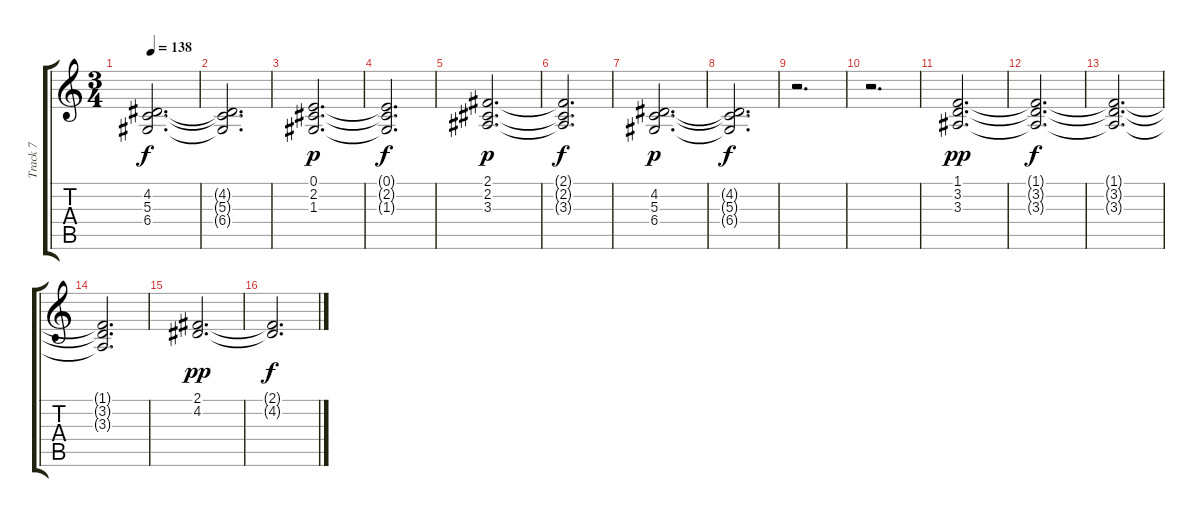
\track ("Track 7" "Track 7") {instrument stringensemble2}
\staff {score tabs}
\tuning (E4 B3 G3 D3 A2 E2) {hide}
\ts (3 4)
\tempo 138
\clef g2
\ks c
(4.2{t} 5.3{t} 6.4{t}).2{d dy f} |
(4.2{t} 5.3{t} 6.4{t}).2{d} |
(0.1 2.2 1.3).2{d dy p} |
(0.1{t} 2.2{t} 1.3{t}).2{d dy f} |
(2.1 2.2 3.3).2{d dy p} |
(2.1{t} 2.2{t} 3.3{t}).2{d dy f} |
(4.2 5.3 6.4).2{d dy p} |
(4.2{t} 5.3{t} 6.4{t}).2{d dy f} |
r.2{d} |
r.2{d} |
(1.1 3.2 3.3).2{d dy pp} |
(1.1{t} 3.2{t} 3.3{t}).2{d dy f} |
(1.1{t} 3.2{t} 3.3{t}).2{d} |
(1.1{t} 3.2{t} 3.3{t}).2{d} |
(2.1 4.2).2{d dy pp} |
(2.1{t} 4.2{t}).2{d dy f}
